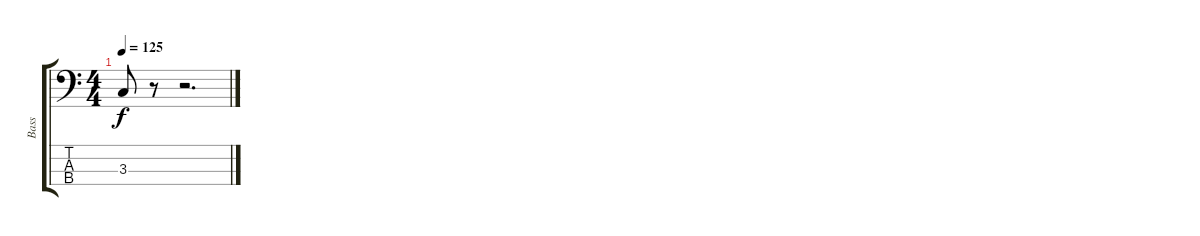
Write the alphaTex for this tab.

\track ("Bass" "Bass") {instrument electricbassfinger}
\staff {score tabs}
\tuning (G2 D2 A1 E1) {hide}
\ts (4 4)
\tempo 125
\clef f4
\ks c
3.3.8{dy f} r.8 r.2{d}
